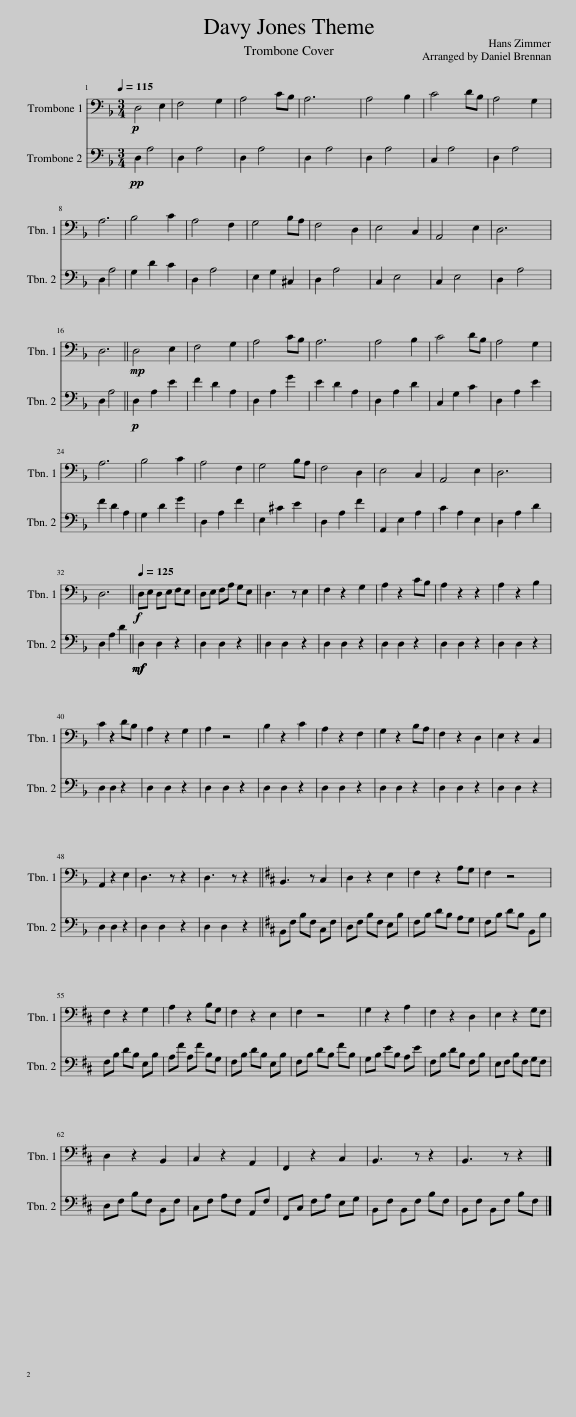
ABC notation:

X:1
%%score 1 2
L:1/8
Q:1/4=115
M:3/4
I:linebreak $
K:F
V:1 bass
V:2 bass
V:1
!p! D,4 E,2 | F,4 G,2 | A,4 CB, | A,6 | A,4 B,2 | %5
 C4 DB, | A,4 G,2 |$ A,6 | B,4 C2 | A,4 F,2 | %10
 G,4 B,A, | F,4 D,2 | E,4 C,2 | A,,4 E,2 | D,6 |$ %15
 D,6 ||!mp! D,4 E,2 | F,4 G,2 | A,4 CB, | A,6 | %20
 A,4 B,2 | C4 DB, | A,4 G,2 |$ A,6 | B,4 C2 | %25
 A,4 F,2 | G,4 B,A, | F,4 D,2 | E,4 C,2 | A,,4 E,2 | %30
 D,6 |$ D,6 ||!f![Q:1/4=125] D,E, D,E, F,E, | D,E, F,A, G,E, || D,3 z E,2 | %35
 F,2 z2 G,2 | A,2 z2 CB, | A,2 z2 z2 | A,2 z2 B,2 |$ C2 z2 DB, | %40
 A,2 z2 G,2 | A,2 z4 | B,2 z2 C2 | A,2 z2 F,2 | G,2 z2 B,A, | %45
 F,2 z2 D,2 | E,2 z2 C,2 |$ A,,2 z2 E,2 | D,3 z z2 | D,3 z z2 || %50
[K:D] B,,3 z C,2 | D,2 z2 E,2 | F,2 z2 A,G, | F,2 z4 |$ F,2 z2 G,2 | %55
 A,2 z2 B,G, | F,2 z2 E,2 | F,2 z4 | G,2 z2 A,2 | F,2 z2 D,2 | %60
 E,2 z2 G,F, |$ D,2 z2 B,,2 | C,2 z2 A,,2 | F,,2 z2 C,2 | B,,3 z z2 | %65
 B,,3 z z2 |] %66
V:2
!pp! D,2 A,4 | D,2 A,4 | D,2 A,4 | D,2 A,4 | D,2 A,4 | %5
 C,2 A,4 | D,2 A,4 |$ D,2 A,4 | G,2 D2 C2 | D,2 A,4 | %10
 E,2 G,2 ^C,2 | D,2 A,4 | C,2 E,4 | C,2 E,4 | D,2 A,4 |$ %15
 D,2 A,4 ||!p! D,2 A,2 E2 | F2 D2 A,2 | D,2 A,2 G2 | E2 D2 A,2 | %20
 D,2 A,2 D2 | C,2 G,2 C2 | D,2 A,2 E2 |$ F2 D2 A,2 | G,2 D2 G2 | %25
 D,2 A,2 F2 | E,2 ^C2 E2 | D,2 A,2 F2 | A,,2 E,2 A,2 | C2 A,2 E,2 | %30
 D,2 A,2 D2 |$ D,2 A,2 D2 ||!mf!!mf! D,2 D,2 z2 | D,2 D,2 z2 || D,2 D,2 z2 | %35
 D,2 D,2 z2 | D,2 D,2 z2 | D,2 D,2 z2 | D,2 D,2 z2 |$ D,2 D,2 z2 | %40
 D,2 D,2 z2 | D,2 D,2 z2 | D,2 D,2 z2 | D,2 D,2 z2 | D,2 D,2 z2 | %45
 D,2 D,2 z2 | D,2 D,2 z2 |$ D,2 D,2 z2 | D,2 D,2 z2 | D,2 D,2 z2 || %50
[K:D] B,,F, B,F, C,F, | D,F, B,F, E,B, | F,B, DB, A,G, | F,B, DB, B,,B, |$ F,B, DB, E,B, | %55
 A,F A,F B,G, | F,B, DB, E,B, | F,B, DB, FB, | G,B, EB, A,E | F,B, DB, F,B, | %60
 E,F, B,F, G,F, |$ D,F, B,F, B,,F, | C,F, A,F, A,,F, | F,,C, F,A, E,G, | B,,F, B,,F, B,F, | %65
 B,,F, B,,F, B,F, |] %66
